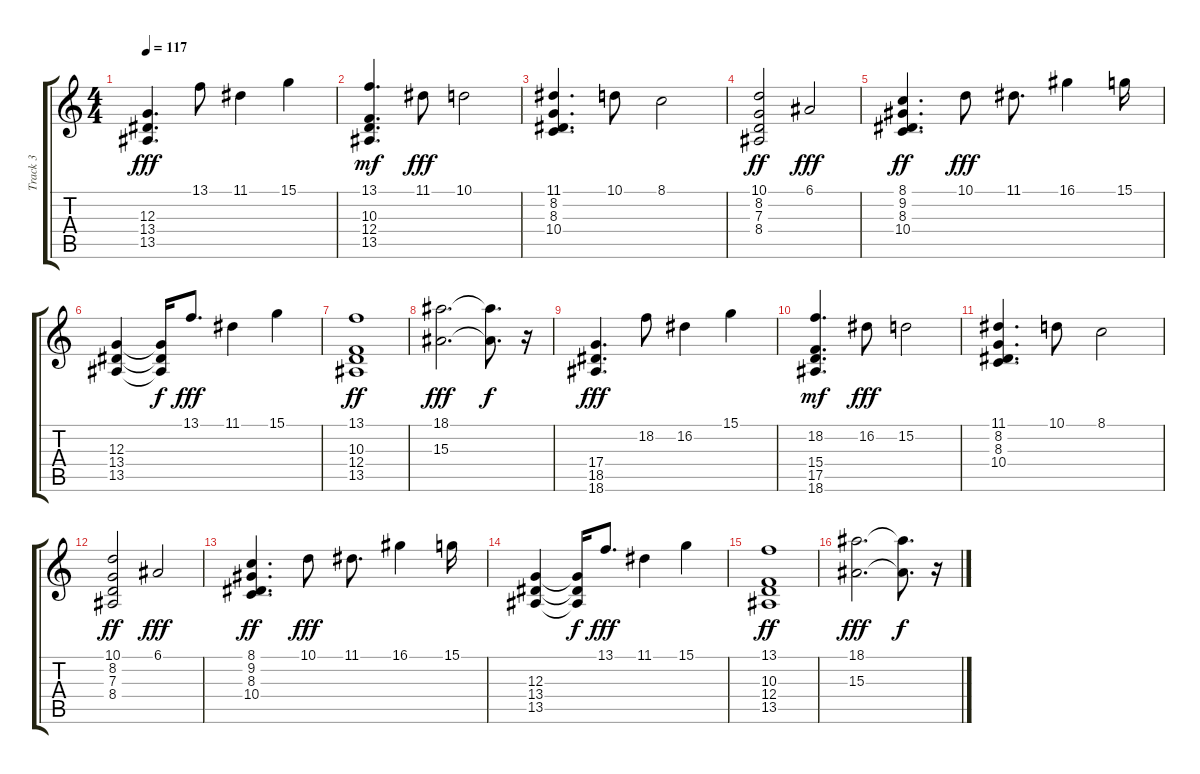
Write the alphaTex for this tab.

\track ("Track 3" "Track 3") {instrument synthstrings1}
\staff {score tabs}
\tuning (E4 B3 G3 D3 A2 E2) {hide}
\ts (4 4)
\tempo 117
\clef g2
\ks c
(12.3 13.4 13.5).4{d dy fff} 13.1.8 11.1.4 15.1.4 |
(13.1 10.3 12.4 13.5).4{d dy mf} 11.1.8{dy fff} 10.1.2 |
(11.1 8.2 8.3 10.4).4{d} 10.1.8 8.1.2 |
(10.1 8.2 7.3 8.4).2{dy ff} 6.1.2{dy fff} |
(8.1 9.2 8.3 10.4).4{d dy ff} 10.1.8{dy fff} 11.1.8{d} 16.1.4 15.1.16 |
(12.3 13.4 13.5).4 (12.3{t} 13.4{t} 13.5{t}).16{dy f} 13.1.8{d dy fff} 11.1.4 15.1.4 |
(13.1 10.3 12.4 13.5).1{dy ff} |
(18.1 15.3).2{d dy fff} (18.1{t} 15.3{t}).8{d dy f} r.16 |
(17.4 18.5 18.6).4{d dy fff} 18.2.8 16.2.4 15.1.4 |
(18.2 15.4 17.5 18.6).4{d dy mf} 16.2.8{dy fff} 15.2.2 |
(11.1 8.2 8.3 10.4).4{d} 10.1.8 8.1.2 |
(10.1 8.2 7.3 8.4).2{dy ff} 6.1.2{dy fff} |
(8.1 9.2 8.3 10.4).4{d dy ff} 10.1.8{dy fff} 11.1.8{d} 16.1.4 15.1.16 |
(12.3 13.4 13.5).4 (12.3{t} 13.4{t} 13.5{t}).16{dy f} 13.1.8{d dy fff} 11.1.4 15.1.4 |
(13.1 10.3 12.4 13.5).1{dy ff} |
(18.1 15.3).2{d dy fff} (18.1{t} 15.3{t}).8{d dy f} r.16
